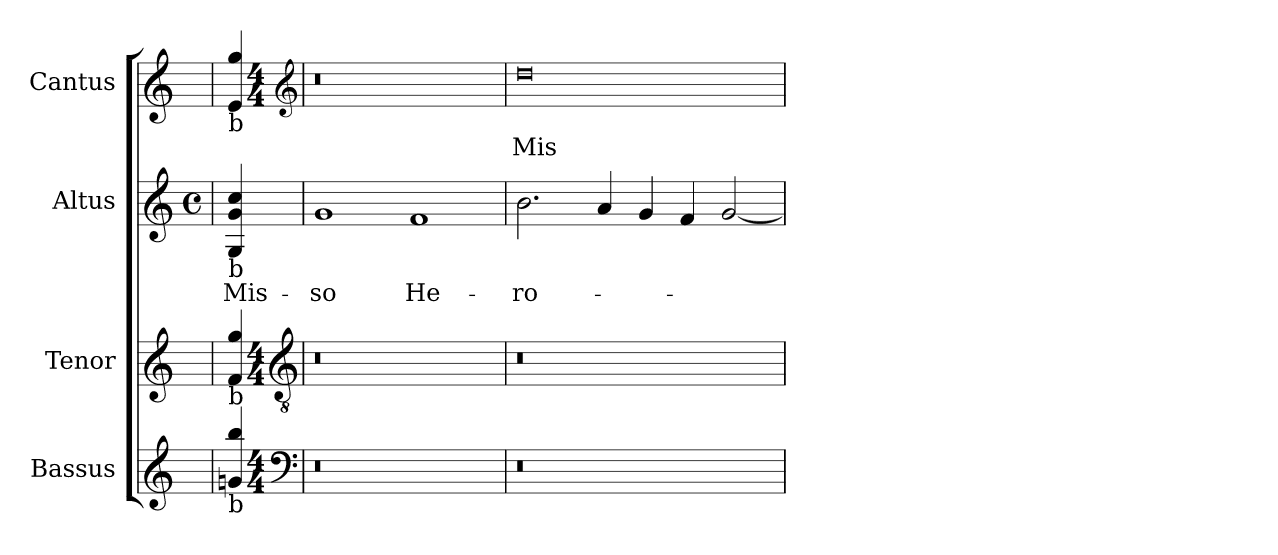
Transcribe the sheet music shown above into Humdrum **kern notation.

**kern	**kern	**kern	**text	**kern	**text
*part4	*part3	*part2	*part2	*part1	*part1
*staff4	*staff3	*staff2	*staff2	*staff1	*staff1
*I"Bassus	*I"Tenor	*I"Altus	*	*I"Cantus	*
!!LO:PB:g=z
*stria5	*stria5	*stria5	*	*stria5	*
*	*	*clefG2	*	*	*
*	*	*M4/4	*	*	*
*	*	*met(c)	*	*	*
=1	=1	=1	=1!	=1!	=1!
!	!	!	!	!LO:TX:b:t=b	!
!	!	!LO:TX:b:t=b	!	!	!
!	!LO:TX:b:t=b	!	!	!	!
!LO:TX:b:t=b	!	!	!	!	!
!	!	!	!LO:LY:b:cj	!	!
4bb/ 4gn/	4gg/ 4f/	4cc/ 4G/ 4g	Mis-	4gg/ 4e/	.
*clefF4	*clefGv2	*	*	*clefG2	*
*M4/4	*M4/4	*	*	*M4/4	*
*met(c)	*met(c)	*	*	*met(c)	*
=2	=2	=2	=2	=2	=2
!	!	!	!LO:LY:b:cj	!	!
0r	0r	1g	-so	0r	.
!	!	!	!LO:LY:b:cj	!	!
.	.	1f	He-	.	.
=3	=3	=3	=3	=3	=3
!	!	!	!LO:LY:b:cj	!	!LO:LY:b:cj
0r	0r	2.b\	-ro-	0dd	Mis
.	.	4a/	.	.	.
.	.	4g/	.	.	.
.	.	4f/	.	.	.
.	.	[<2g/	.	.	.
=	=	=	=	=	=
*-	*-	*-	*-	*-	*-
